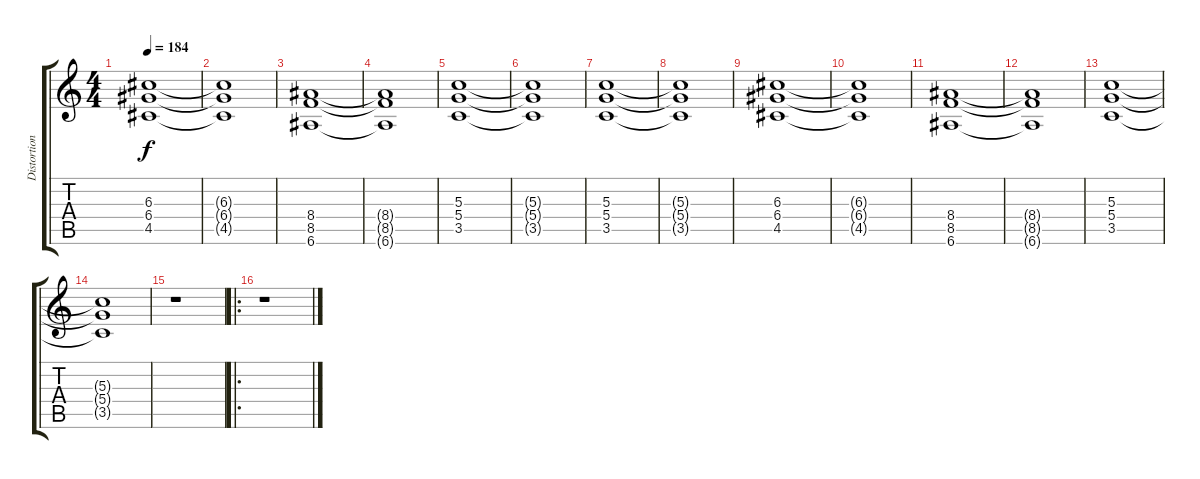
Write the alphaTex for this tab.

\track ("Distortion Guitar" "Distortion") {instrument distortionguitar}
\staff {score tabs}
\tuning (E4 B3 G3 D3 A2 E2) {hide}
\ts (4 4)
\tempo 184
\clef g2
\ks c
(6.3 6.4 4.5).1{dy f} |
(6.3{t} 6.4{t} 4.5{t}).1 |
(8.4 8.5 6.6).1 |
(8.4{t} 8.5{t} 6.6{t}).1 |
(5.3 5.4 3.5).1 |
(5.3{t} 5.4{t} 3.5{t}).1 |
(5.3 5.4 3.5).1 |
(5.3{t} 5.4{t} 3.5{t}).1 |
(6.3 6.4 4.5).1 |
(6.3{t} 6.4{t} 4.5{t}).1 |
(8.4 8.5 6.6).1 |
(8.4{t} 8.5{t} 6.6{t}).1 |
(5.3 5.4 3.5).1 |
(5.3{t} 5.4{t} 3.5{t}).1 |
r.1 |
\ro
r.1
